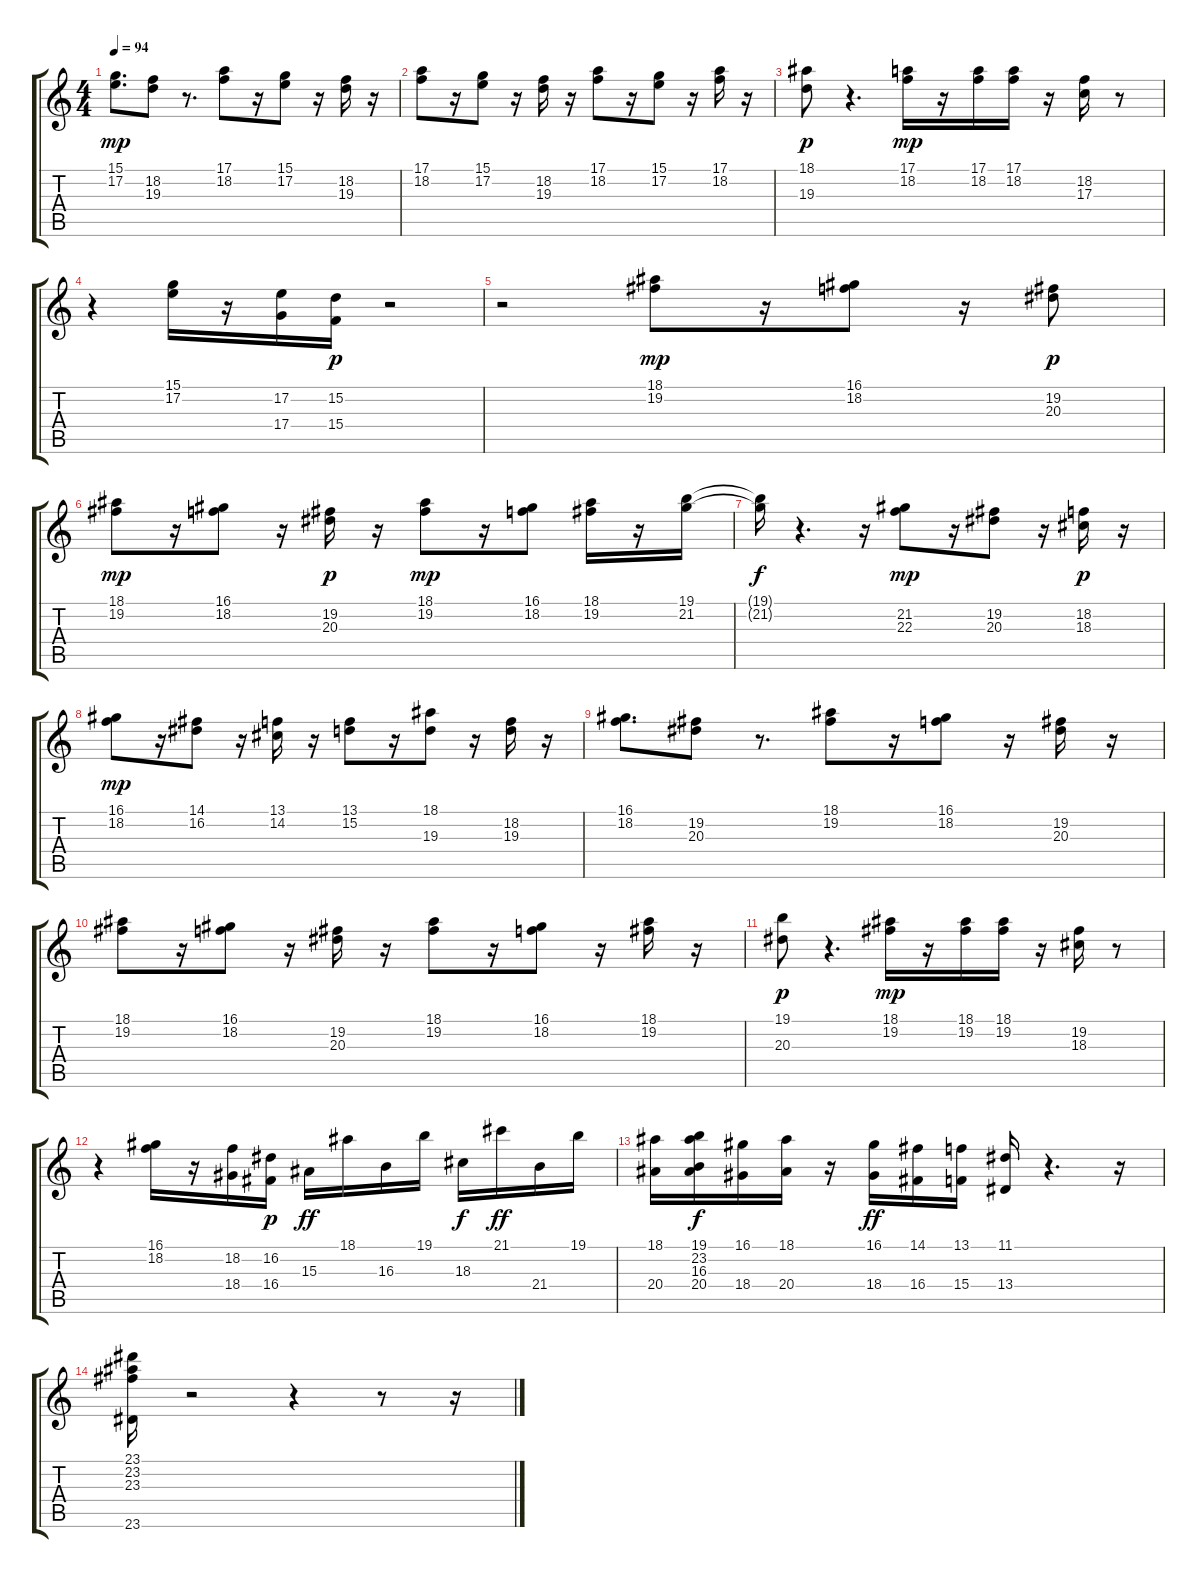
\track "" {instrument stringensemble1}
\staff {score tabs}
\tuning (E4 B3 G3 D3 A2 E2) {hide}
\ts (4 4)
\tempo 94
\clef g2
\ks c
(15.1 17.2).8{d dy mp} (18.2 19.3).8 r.8{d} (17.1 18.2).8 r.16 (15.1 17.2).8 r.16 (18.2 19.3).16 r.16 |
(17.1 18.2).8 r.16 (15.1 17.2).8 r.16 (18.2 19.3).16 r.16 (17.1 18.2).8 r.16 (15.1 17.2).8 r.16 (17.1 18.2).16 r.16 |
(18.1 19.3).8{dy p} r.4{d} (17.1 18.2).16{dy mp} r.16 (17.1 18.2).16 (17.1 18.2).16 r.16 (18.2 17.3).16 r.8 |
r.4 (15.1 17.2).16 r.16 (17.2 17.4).16 (15.2 15.4).16{dy p} r.2 |
r.2 (18.1 19.2).8{dy mp} r.16 (16.1 18.2).8 r.16 (19.2 20.3).8{dy p} |
(18.1 19.2).8{dy mp} r.16 (16.1 18.2).8 r.16 (19.2 20.3).16{dy p} r.16 (18.1 19.2).8{dy mp} r.16 (16.1 18.2).8 (18.1 19.2).16 r.16 (19.1 21.2).16 |
(19.1{t} 21.2{t}).16{dy f} r.4{d} r.16 (21.2 22.3).8{dy mp} r.16 (19.2 20.3).8 r.16 (18.2 18.3).16{dy p} r.16 |
(16.1 18.2).8{dy mp} r.16 (14.1 16.2).8 r.16 (13.1 14.2).16 r.16 (13.1 15.2).8 r.16 (18.1 19.3).8 r.16 (18.2 19.3).16 r.16 |
(16.1 18.2).8{d} (19.2 20.3).8 r.8{d} (18.1 19.2).8 r.16 (16.1 18.2).8 r.16 (19.2 20.3).16 r.16 |
(18.1 19.2).8 r.16 (16.1 18.2).8 r.16 (19.2 20.3).16 r.16 (18.1 19.2).8 r.16 (16.1 18.2).8 r.16 (18.1 19.2).16 r.16 |
(19.1 20.3).8{dy p} r.4{d} (18.1 19.2).16{dy mp} r.16 (18.1 19.2).16 (18.1 19.2).16 r.16 (19.2 18.3).16 r.8 |
r.4 (16.1 18.2).16 r.16 (18.2 18.4).16 (16.2 16.4).16{dy p} 15.3.16{dy ff} 18.1.16 16.3.16 19.1.16 18.3.16{dy f} 21.1.16{dy ff} 21.4.16 19.1.16 |
(18.1 20.4).16 (19.1 23.2 16.3 20.4).16{dy f} (16.1 18.4).16 (18.1 20.4).16 r.16 (16.1 18.4).16{dy ff} (14.1 16.4).16 (13.1 15.4).16 (11.1 13.4).16 r.4{d} r.16 |
(23.1 23.2 23.3 23.6).16 r.2 r.4 r.8 r.16
